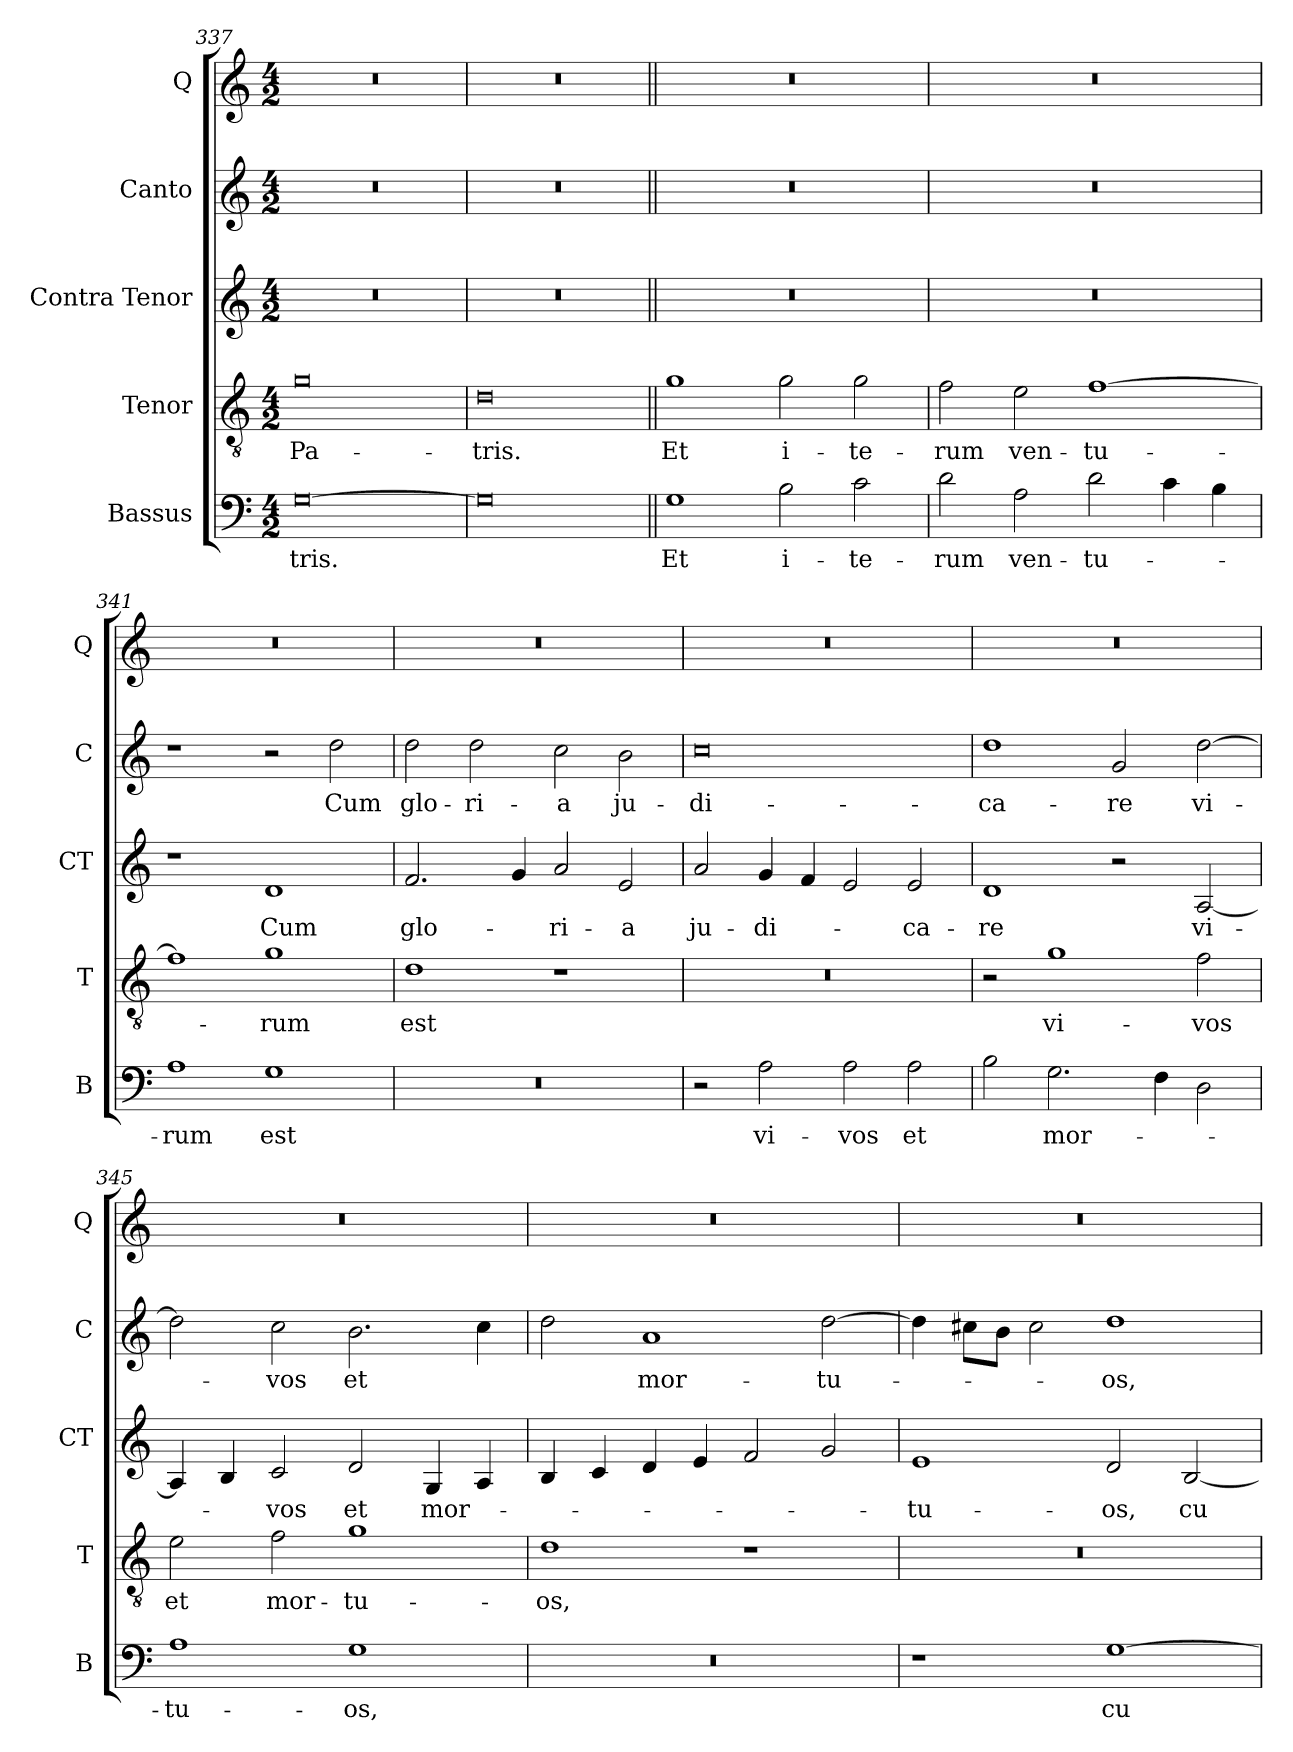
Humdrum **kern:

**kern	**text	**kern	**text	**kern	**text	**kern	**text	**kern
*part5	*part5	*part4	*part4	*part3	*part3	*part2	*part2	*part1
*staff5	*staff5	*staff4	*staff4	*staff3	*staff3	*staff2	*staff2	*staff1
*I"Bassus	*	*I"Tenor	*	*I"Contra Tenor	*	*I"Canto	*	*I"Q
*I'B	*	*I'T	*	*I'CT	*	*I'C	*	*I'Q
*clefF4	*	*clefGv2	*	*clefG2	*	*clefG2	*	*clefG2
*k[]	*	*k[]	*	*k[]	*	*k[]	*	*k[]
*C:	*	*C:	*	*C:	*	*C:	*	*C:
*M4/2	*	*M4/2	*	*M4/2	*	*M4/2	*	*M4/2
=337	=337	=337	=337	=337	=337	=337	=337	=337
!	!LO:LY:b	!	!	!	!	!	!	!
!	!	!	!LO:LY:b	!	!	!	!	!
[0G	-tris.	0g	-Pa-	0r	.	0r	.	0r
=338	=338	=338	=338	=338	=338	=338	=338	=338
!	!	!	!LO:LY:b	!	!	!	!	!
0G]	.	0d	-tris.	0r	.	0r	.	0r
!!LO:LB:g=z
=339||	=339||	=339||	=339||	=339||	=339||	=339||	=339||	=339||
!	!LO:LY:b	!	!	!	!	!	!	!
!	!	!	!LO:LY:b	!	!	!	!	!
1G	Et	1g	Et	0r	.	0r	.	0r
!	!LO:LY:b	!	!	!	!	!	!	!
!	!	!	!LO:LY:b	!	!	!	!	!
2B\	i-	2g\	i-	.	.	.	.	.
!	!LO:LY:b	!	!	!	!	!	!	!
!	!	!	!LO:LY:b	!	!	!	!	!
2c\	-te-	2g\	-te-	.	.	.	.	.
=340	=340	=340	=340	=340	=340	=340	=340	=340
!	!LO:LY:b	!	!	!	!	!	!	!
!	!	!	!LO:LY:b	!	!	!	!	!
2d\	-rum	2f\	-rum	0r	.	0r	.	0r
!	!LO:LY:b	!	!	!	!	!	!	!
!	!	!	!LO:LY:b	!	!	!	!	!
2A\	ven-	2e\	ven-	.	.	.	.	.
!	!LO:LY:b	!	!	!	!	!	!	!
!	!	!	!LO:LY:b	!	!	!	!	!
2d\	-tu-	[1f	-tu-	.	.	.	.	.
4c\	.	.	.	.	.	.	.	.
4B\	.	.	.	.	.	.	.	.
=341	=341	=341	=341	=341	=341	=341	=341	=341
!	!LO:LY:b	!	!	!	!	!	!	!
1A	-rum	1f]	.	1r	.	1r	.	0r
!	!LO:LY:b	!	!	!	!	!	!	!
!	!	!	!LO:LY:b	!	!	!	!	!
!	!	!	!	!	!LO:LY:b	!	!	!
1G	est	1g	-rum	1d	Cum	2r	.	.
!	!	!	!	!	!	!	!LO:LY:b	!
.	.	.	.	.	.	2dd\	Cum	.
=342	=342	=342	=342	=342	=342	=342	=342	=342
!	!	!	!LO:LY:b	!	!	!	!	!
!	!	!	!	!	!LO:LY:b	!	!	!
!	!	!	!	!	!	!	!LO:LY:b	!
0r	.	1d	est	2.f/	glo-	2dd\	glo-	0r
!	!	!	!	!	!	!	!LO:LY:b	!
.	.	.	.	.	.	2dd\	-ri-	.
.	.	.	.	4g/	.	.	.	.
!	!	!	!	!	!LO:LY:b	!	!	!
!	!	!	!	!	!	!	!LO:LY:b	!
.	.	1r	.	2a/	-ri-	2cc\	-a	.
!	!	!	!	!	!LO:LY:b	!	!	!
!	!	!	!	!	!	!	!LO:LY:b	!
.	.	.	.	2e/	-a	2b\	ju-	.
=343	=343	=343	=343	=343	=343	=343	=343	=343
!	!	!	!	!	!LO:LY:b	!	!	!
!	!	!	!	!	!	!	!LO:LY:b	!
2r	.	0r	.	2a/	ju-	0cc	-di-	0r
!	!LO:LY:b	!	!	!	!	!	!	!
!	!	!	!	!	!LO:LY:b	!	!	!
2A\	vi-	.	.	4g/	-di-	.	.	.
.	.	.	.	4f/	.	.	.	.
!	!LO:LY:b	!	!	!	!	!	!	!
2A\	-vos	.	.	2e/	.	.	.	.
!	!LO:LY:b	!	!	!	!	!	!	!
!	!	!	!	!	!LO:LY:b	!	!	!
2A\	et	.	.	2e/	-ca-	.	.	.
=344	=344	=344	=344	=344	=344	=344	=344	=344
!	!	!	!	!	!LO:LY:b	!	!	!
!	!	!	!	!	!	!	!LO:LY:b	!
2B\	.	2r	.	1d	-re	1dd	-ca-	0r
!	!LO:LY:b	!	!	!	!	!	!	!
!	!	!	!LO:LY:b	!	!	!	!	!
2.G\	mor-	1g	vi-	.	.	.	.	.
!	!	!	!	!	!	!	!LO:LY:b	!
.	.	.	.	2r	.	2g/	-re	.
4F\	.	.	.	.	.	.	.	.
!	!	!	!LO:LY:b	!	!	!	!	!
!	!	!	!	!	!LO:LY:b	!	!	!
!	!	!	!	!	!	!	!LO:LY:b	!
2D\	.	2f\	-vos	[2A/	vi-	[2dd\	vi-	.
!!LO:PB:g=z
=345	=345	=345	=345	=345	=345	=345	=345	=345
!	!LO:LY:b	!	!	!	!	!	!	!
!	!	!	!LO:LY:b	!	!	!	!	!
1A	-tu-	2e\	et	4A/]	.	2dd\]	.	0r
.	.	.	.	4B/	.	.	.	.
!	!	!	!LO:LY:b	!	!	!	!	!
!	!	!	!	!	!LO:LY:b	!	!	!
!	!	!	!	!	!	!	!LO:LY:b	!
.	.	2f\	mor-	2c/	-vos	2cc\	-vos	.
!	!LO:LY:b	!	!	!	!	!	!	!
!	!	!	!LO:LY:b	!	!	!	!	!
!	!	!	!	!	!LO:LY:b	!	!	!
!	!	!	!	!	!	!	!LO:LY:b	!
1G	-os,	1g	-tu-	2d/	et	2.b\	et	.
!	!	!	!	!	!LO:LY:b	!	!	!
.	.	.	.	4G/	mor-	.	.	.
.	.	.	.	4A/	.	4cc\	.	.
=346	=346	=346	=346	=346	=346	=346	=346	=346
!	!	!	!LO:LY:b	!	!	!	!	!
0r	.	1d	-os,	4B/	.	2dd\	.	0r
.	.	.	.	4c/	.	.	.	.
!	!	!	!	!	!	!	!LO:LY:b	!
.	.	.	.	4d/	.	1a	mor-	.
.	.	.	.	4e/	.	.	.	.
.	.	1r	.	2f/	.	.	.	.
!	!	!	!	!	!	!	!LO:LY:b	!
.	.	.	.	2g/	.	[2dd\	-tu-	.
=347	=347	=347	=347	=347	=347	=347	=347	=347
!	!	!	!	!	!LO:LY:b	!	!	!
1r	.	0r	.	1e	-tu-	4dd\]	.	0r
.	.	.	.	.	.	8cc#X\L	.	.
.	.	.	.	.	.	8b\J	.	.
.	.	.	.	.	.	2cc#\	.	.
!	!LO:LY:b	!	!	!	!	!	!	!
!	!	!	!	!	!LO:LY:b	!	!	!
!	!	!	!	!	!	!	!LO:LY:b	!
[1G	cu-	.	.	2d/	-os,	1dd	-os,	.
!	!	!	!	!	!LO:LY:b	!	!	!
.	.	.	.	[2B/	cu-	.	.	.
=	=	=	=	=	=	=	=	=
*-	*-	*-	*-	*-	*-	*-	*-	*-
